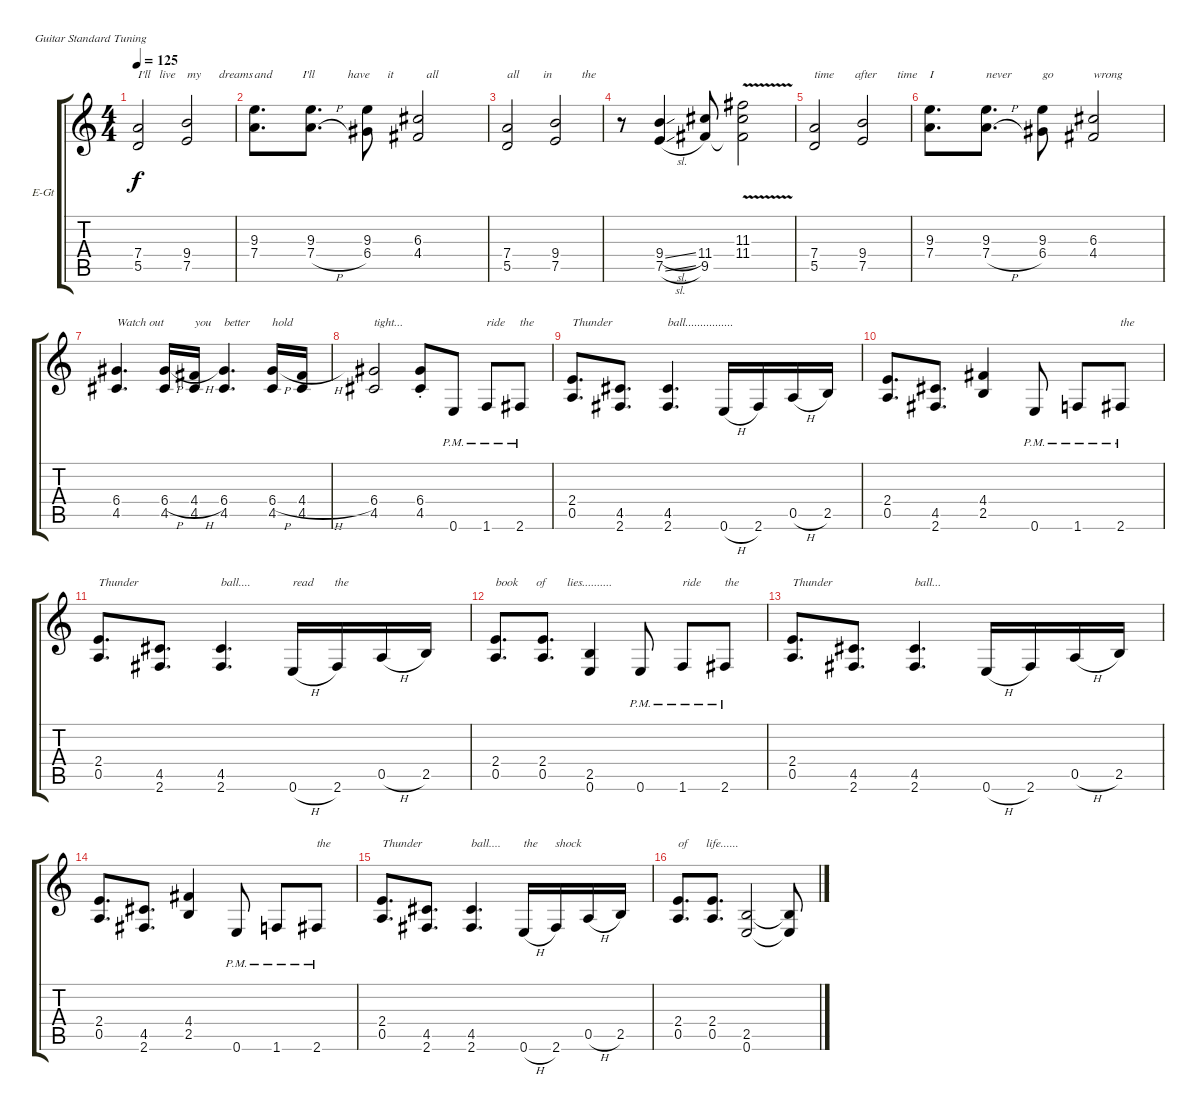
\defaultSystemsLayout 4
\bracketExtendMode groupsimilarinstruments
\firstSystemTrackNameOrientation horizontal
\otherSystemsTrackNameOrientation horizontal
\track ("Igor Gianola" "E-Gt") {instrument distortionguitar}
\staff {score tabs}
\tuning (E4 B3 G3 D3 A2 E2)
\ts (4 4)
\tempo 125
\clef g2
\ks c
(5.5 7.4).2{txt "I'll   live    my      dreams" dy f} (7.5 9.4).2 |
(7.4 9.3).8{d txt "and          I'll           have      it           all"} (7.4{h} 9.3).8{d} (9.3 6.4).8 (4.4 6.3).2 |
(5.5 7.4).2{txt "all        in          the"} (7.5 9.4).2 |
r.8 (9.4{sl} 7.5{sl}).4 (9.5 11.4).8 (11.4{v} 11.3{v} 9.5{t}).2 |
(5.5 7.4).2{txt "time       after       time"} (7.5 9.4).2 |
(7.4 9.3).8{d txt "I "} (7.4{h} 9.3).8{d txt "never"} (9.3 6.4).8{txt "go"} (4.4 6.3).2{txt "wrong"} |
(4.5 6.4).4{d txt "Watch out"} (4.5 6.4{h}).16 (4.4{h} 4.5).16{txt "you"} (4.5 6.4).4{d txt "better"} (4.5 6.4{h}).16{txt "hold"} (4.4{h} 4.5).16 |
(4.5 6.4).2{txt "tight..."} (4.5{st} 6.4{st}).8 0.6{pm}.8 1.6{pm}.8{txt "ride"} 2.6{pm}.8{txt "the"} |
(2.4 0.5).8{d txt "Thunder"} (4.5 2.6).8{d} (4.5 2.6).4{d txt "ball................"} 0.6{h}.16 2.6.16 0.5{h}.16 2.5.16 |
(0.5 2.4).8{d} (2.6 4.5).8{d} (2.5 4.4).4 0.6{pm}.8 1.6{pm}.8 2.6{pm}.8{txt "the"} |
(2.4 0.5).8{d txt "Thunder"} (4.5 2.6).8{d} (4.5 2.6).4{d txt "ball...."} 0.6{h}.16{txt "read       the"} 2.6.16 0.5{h}.16 2.5.16 |
(0.5 2.4).8{d txt "book      of       lies.........."} (0.5 2.4).8{d} (0.6 2.5).4 0.6{pm}.8 1.6{pm}.8{txt "ride "} 2.6{pm}.8{txt "the"} |
(2.4 0.5).8{d txt "Thunder"} (4.5 2.6).8{d} (4.5 2.6).4{d txt "ball..."} 0.6{h}.16 2.6.16 0.5{h}.16 2.5.16 |
(0.5 2.4).8{d} (2.6 4.5).8{d} (2.5 4.4).4 0.6{pm}.8 1.6{pm}.8 2.6{pm}.8{txt "the"} |
(2.4 0.5).8{d txt "Thunder"} (4.5 2.6).8{d} (4.5 2.6).4{d txt "ball...."} 0.6{h}.16{txt "the      shock"} 2.6.16 0.5{h}.16 2.5.16 |
(0.5 2.4).8{d txt "of      life......"} (0.5 2.4).8{d} (0.6 2.5).2 (0.6{t} 2.5{t}).8
